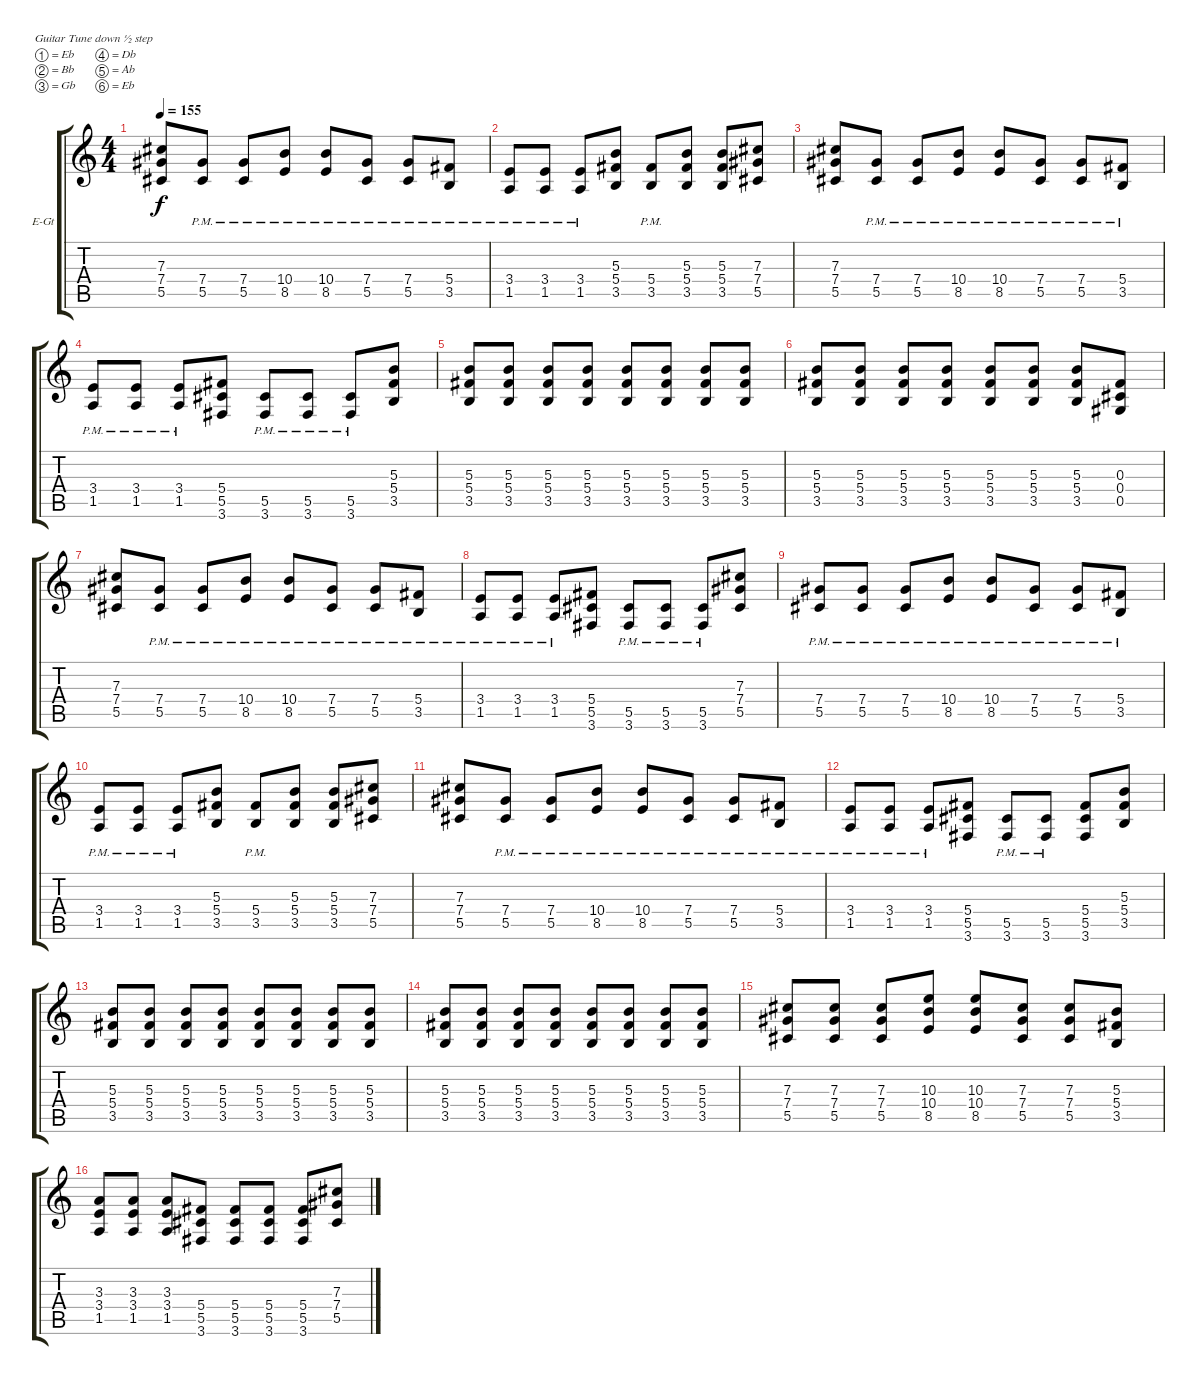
\defaultSystemsLayout 4
\bracketExtendMode groupsimilarinstruments
\firstSystemTrackNameOrientation horizontal
\otherSystemsTrackNameOrientation horizontal
\track ("Guitar - Zach Blair" "E-Gt") {instrument distortionguitar}
\staff {score tabs}
\tuning (Eb4 Bb3 Gb3 Db3 Ab2 Eb2)
\ts (4 4)
\tempo 155
\clef g2
\ks c
(7.3 7.4 5.5).8{dy f} (7.4{pm} 5.5{pm}).8 (7.4{pm} 5.5{pm}).8 (10.4{pm} 8.5{pm}).8 (10.4{pm} 8.5{pm}).8 (7.4{pm} 5.5{pm}).8 (7.4{pm} 5.5{pm}).8 (5.4{pm} 3.5{pm}).8 |
(3.4{pm} 1.5{pm}).8 (3.4{pm} 1.5{pm}).8 (3.4{pm} 1.5{pm}).8 (5.3 5.4 3.5).8 (5.4{pm} 3.5{pm}).8 (5.3 5.4 3.5).8 (5.3 5.4 3.5).8 (7.3 7.4 5.5).8 |
(7.3 7.4 5.5).8 (7.4{pm} 5.5{pm}).8 (7.4{pm} 5.5{pm}).8 (10.4{pm} 8.5{pm}).8 (10.4{pm} 8.5{pm}).8 (7.4{pm} 5.5{pm}).8 (7.4{pm} 5.5{pm}).8 (5.4{pm} 3.5{pm}).8 |
(3.4{pm} 1.5{pm}).8 (3.4{pm} 1.5{pm}).8 (3.4{pm} 1.5{pm}).8 (5.4 5.5 3.6).8 (5.5{pm} 3.6{pm}).8 (5.5{pm} 3.6{pm}).8 (5.5{pm} 3.6{pm}).8 (5.3 5.4 3.5).8 |
(5.3 5.4 3.5).8 (5.3 5.4 3.5).8 (5.3 5.4 3.5).8 (5.3 5.4 3.5).8 (5.3 5.4 3.5).8 (5.3 5.4 3.5).8 (5.3 5.4 3.5).8 (5.3 5.4 3.5).8 |
(5.3 5.4 3.5).8 (5.3 5.4 3.5).8 (5.3 5.4 3.5).8 (5.3 5.4 3.5).8 (5.3 5.4 3.5).8 (5.3 5.4 3.5).8 (5.3 5.4 3.5).8 (0.3 0.4 0.5).8 |
(7.3 7.4 5.5).8 (7.4{pm} 5.5{pm}).8 (7.4{pm} 5.5{pm}).8 (10.4{pm} 8.5{pm}).8 (10.4{pm} 8.5{pm}).8 (7.4{pm} 5.5{pm}).8 (7.4{pm} 5.5{pm}).8 (5.4{pm} 3.5{pm}).8 |
(3.4{pm} 1.5{pm}).8 (3.4{pm} 1.5{pm}).8 (3.4{pm} 1.5{pm}).8 (5.4 5.5 3.6).8 (5.5{pm} 3.6{pm}).8 (5.5{pm} 3.6{pm}).8 (5.5{pm} 3.6{pm}).8 (7.3 7.4 5.5).8 |
(7.4{pm} 5.5{pm}).8 (7.4{pm} 5.5{pm}).8 (7.4{pm} 5.5{pm}).8 (10.4{pm} 8.5{pm}).8 (10.4{pm} 8.5{pm}).8 (7.4{pm} 5.5{pm}).8 (7.4{pm} 5.5{pm}).8 (5.4{pm} 3.5{pm}).8 |
(3.4{pm} 1.5{pm}).8 (3.4{pm} 1.5{pm}).8 (3.4{pm} 1.5{pm}).8 (5.3 5.4 3.5).8 (5.4{pm} 3.5{pm}).8 (5.3 5.4 3.5).8 (5.3 5.4 3.5).8 (7.3 7.4 5.5).8 |
(7.3 7.4 5.5).8 (7.4{pm} 5.5{pm}).8 (7.4{pm} 5.5{pm}).8 (10.4{pm} 8.5{pm}).8 (10.4{pm} 8.5{pm}).8 (7.4{pm} 5.5{pm}).8 (7.4{pm} 5.5{pm}).8 (5.4{pm} 3.5{pm}).8 |
(3.4{pm} 1.5{pm}).8 (3.4{pm} 1.5{pm}).8 (3.4{pm} 1.5{pm}).8 (5.4 5.5 3.6).8 (5.5{pm} 3.6{pm}).8 (5.5{pm} 3.6{pm}).8 (5.4 5.5 3.6).8 (5.3 5.4 3.5).8 |
(5.3 5.4 3.5).8 (5.3 5.4 3.5).8 (5.3 5.4 3.5).8 (5.3 5.4 3.5).8 (5.3 5.4 3.5).8 (5.3 5.4 3.5).8 (5.3 5.4 3.5).8 (5.3 5.4 3.5).8 |
(5.3 5.4 3.5).8 (5.3 5.4 3.5).8 (5.3 5.4 3.5).8 (5.3 5.4 3.5).8 (5.3 5.4 3.5).8 (5.3 5.4 3.5).8 (5.3 5.4 3.5).8 (5.3 5.4 3.5).8 |
(7.3 7.4 5.5).8 (7.3 7.4 5.5).8 (7.3 7.4 5.5).8 (10.3 10.4 8.5).8 (10.3 10.4 8.5).8 (7.3 7.4 5.5).8 (7.3 7.4 5.5).8 (5.3 5.4 3.5).8 |
(3.3 3.4 1.5).8 (3.3 3.4 1.5).8 (3.3 3.4 1.5).8 (5.4 5.5 3.6).8 (5.4 5.5 3.6).8 (5.4 5.5 3.6).8 (5.4 5.5 3.6).8 (7.3 7.4 5.5).8
